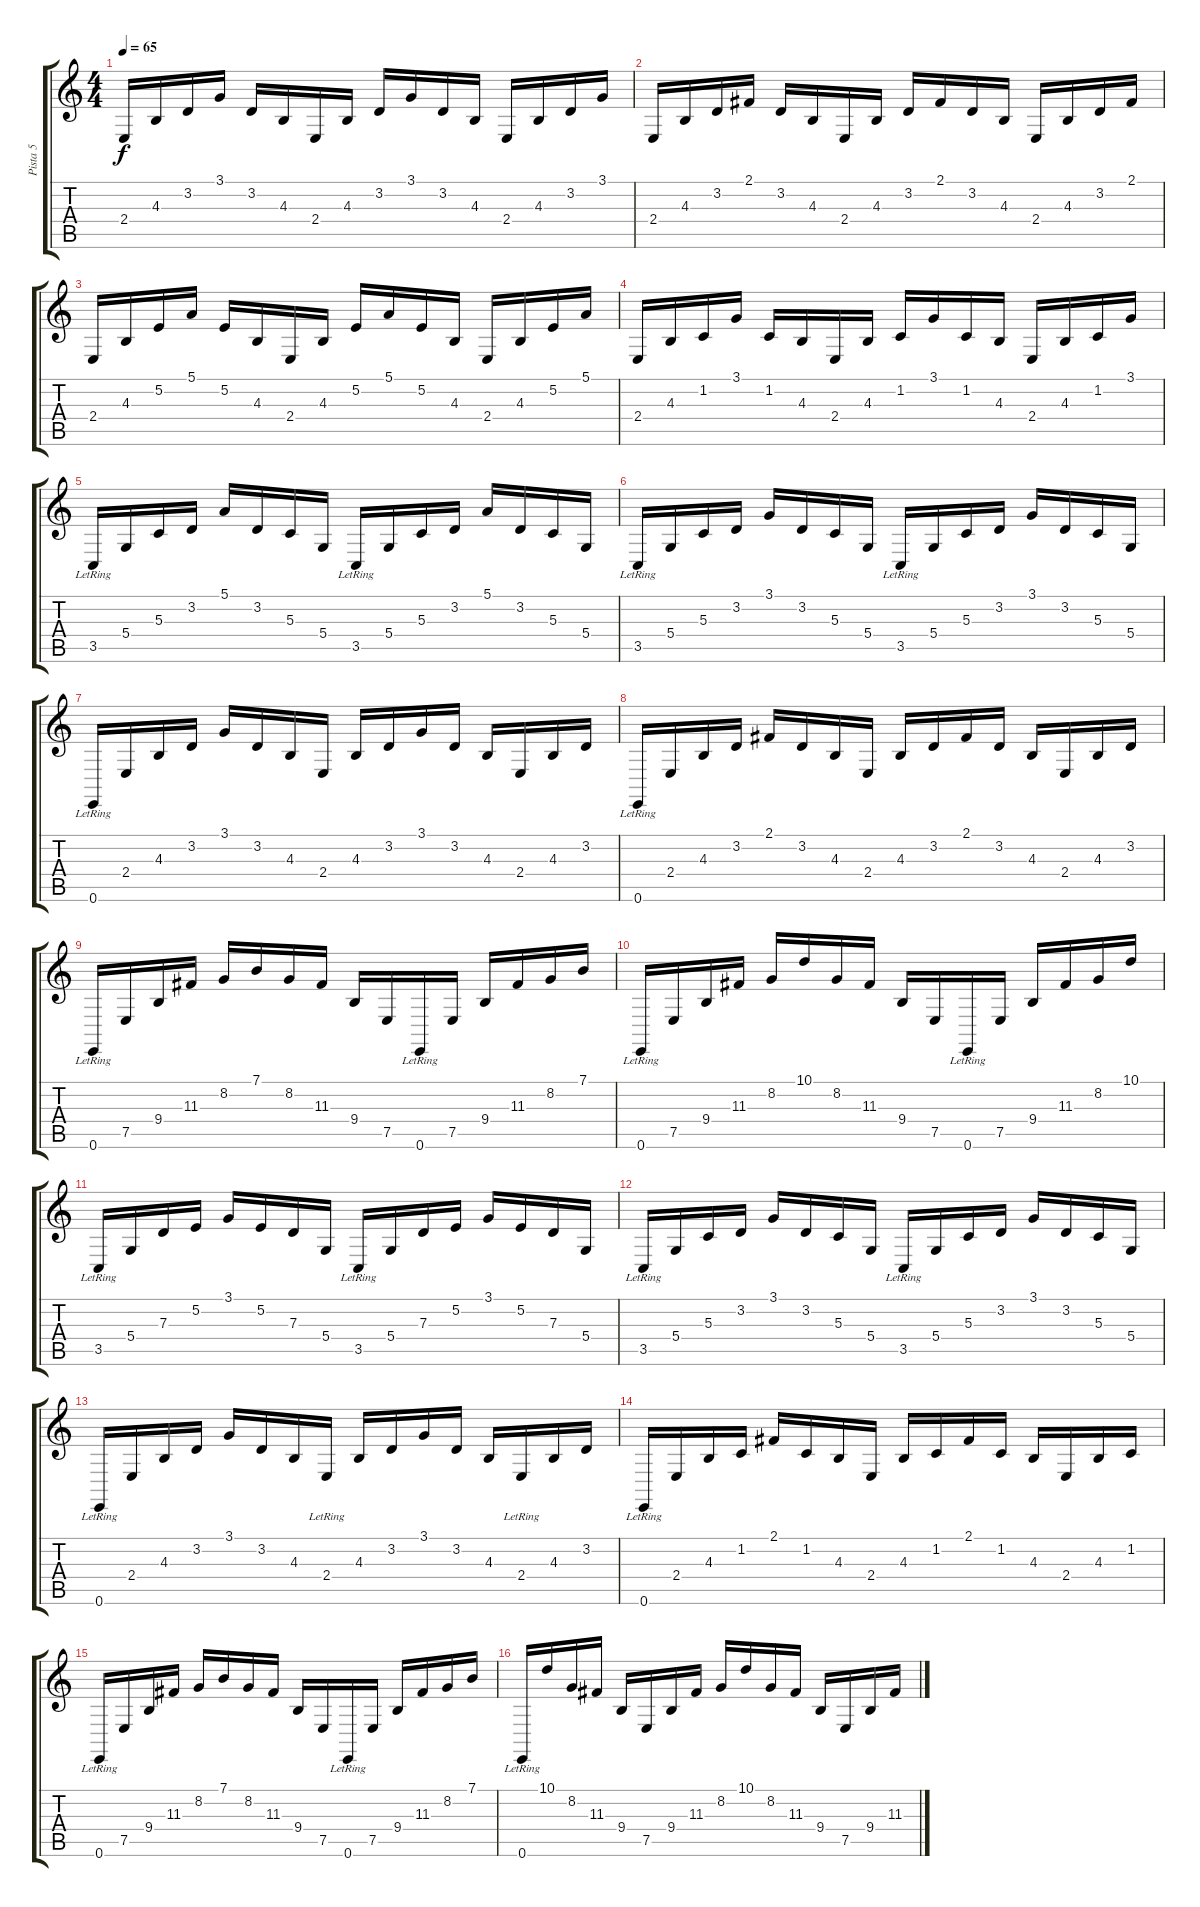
\track ("Pista 5" "Pista 5") {instrument acousticgrandpiano}
\staff {score tabs}
\tuning (E4 B3 G3 D3 A2 E2) {hide}
\ts (4 4)
\tempo 65
\clef g2
\ks c
2.4.16{dy f instrument acousticgrandpiano} 4.3.16 3.2.16 3.1.16 3.2.16 4.3.16 2.4.16 4.3.16 3.2.16 3.1.16 3.2.16 4.3.16 2.4.16 4.3.16 3.2.16 3.1.16 |
2.4.16 4.3.16 3.2.16 2.1.16 3.2.16 4.3.16 2.4.16 4.3.16 3.2.16 2.1.16 3.2.16 4.3.16 2.4.16 4.3.16 3.2.16 2.1.16 |
2.4.16 4.3.16 5.2.16 5.1.16 5.2.16 4.3.16 2.4.16 4.3.16 5.2.16 5.1.16 5.2.16 4.3.16 2.4.16 4.3.16 5.2.16 5.1.16 |
2.4.16 4.3.16 1.2.16 3.1.16 1.2.16 4.3.16 2.4.16 4.3.16 1.2.16 3.1.16 1.2.16 4.3.16 2.4.16 4.3.16 1.2.16 3.1.16 |
3.5{lr}.16 5.4.16 5.3.16 3.2.16 5.1.16 3.2.16 5.3.16 5.4.16 3.5{lr}.16 5.4.16 5.3.16 3.2.16 5.1.16 3.2.16 5.3.16 5.4.16 |
3.5{lr}.16 5.4.16 5.3.16 3.2.16 3.1.16 3.2.16 5.3.16 5.4.16 3.5{lr}.16 5.4.16 5.3.16 3.2.16 3.1.16 3.2.16 5.3.16 5.4.16 |
0.6{lr}.16 2.4.16 4.3.16 3.2.16 3.1.16 3.2.16 4.3.16 2.4.16 4.3.16 3.2.16 3.1.16 3.2.16 4.3.16 2.4.16 4.3.16 3.2.16 |
0.6{lr}.16 2.4.16 4.3.16 3.2.16 2.1.16 3.2.16 4.3.16 2.4.16 4.3.16 3.2.16 2.1.16 3.2.16 4.3.16 2.4.16 4.3.16 3.2.16 |
0.6{lr}.16 7.5.16 9.4.16 11.3.16 8.2.16 7.1.16 8.2.16 11.3.16 9.4.16 7.5.16 0.6{lr}.16 7.5.16 9.4.16 11.3.16 8.2.16 7.1.16 |
0.6{lr}.16 7.5.16 9.4.16 11.3.16 8.2.16 10.1.16 8.2.16 11.3.16 9.4.16 7.5.16 0.6{lr}.16 7.5.16 9.4.16 11.3.16 8.2.16 10.1.16 |
3.5{lr}.16 5.4.16 7.3.16 5.2.16 3.1.16 5.2.16 7.3.16 5.4.16 3.5{lr}.16 5.4.16 7.3.16 5.2.16 3.1.16 5.2.16 7.3.16 5.4.16 |
3.5{lr}.16 5.4.16 5.3.16 3.2.16 3.1.16 3.2.16 5.3.16 5.4.16 3.5{lr}.16 5.4.16 5.3.16 3.2.16 3.1.16 3.2.16 5.3.16 5.4.16 |
0.6{lr}.16 2.4.16 4.3.16 3.2.16 3.1.16 3.2.16 4.3.16 2.4{lr}.16 4.3.16 3.2.16 3.1.16 3.2.16 4.3.16 2.4{lr}.16 4.3.16 3.2.16 |
0.6{lr}.16 2.4.16 4.3.16 1.2.16 2.1.16 1.2.16 4.3.16 2.4.16 4.3.16 1.2.16 2.1.16 1.2.16 4.3.16 2.4.16 4.3.16 1.2.16 |
0.6{lr}.16 7.5.16 9.4.16 11.3.16 8.2.16 7.1.16 8.2.16 11.3.16 9.4.16 7.5.16 0.6{lr}.16 7.5.16 9.4.16 11.3.16 8.2.16 7.1.16 |
0.6{lr}.16 10.1.16 8.2.16 11.3.16 9.4.16 7.5.16 9.4.16 11.3.16 8.2.16 10.1.16 8.2.16 11.3.16 9.4.16 7.5.16 9.4.16 11.3.16
